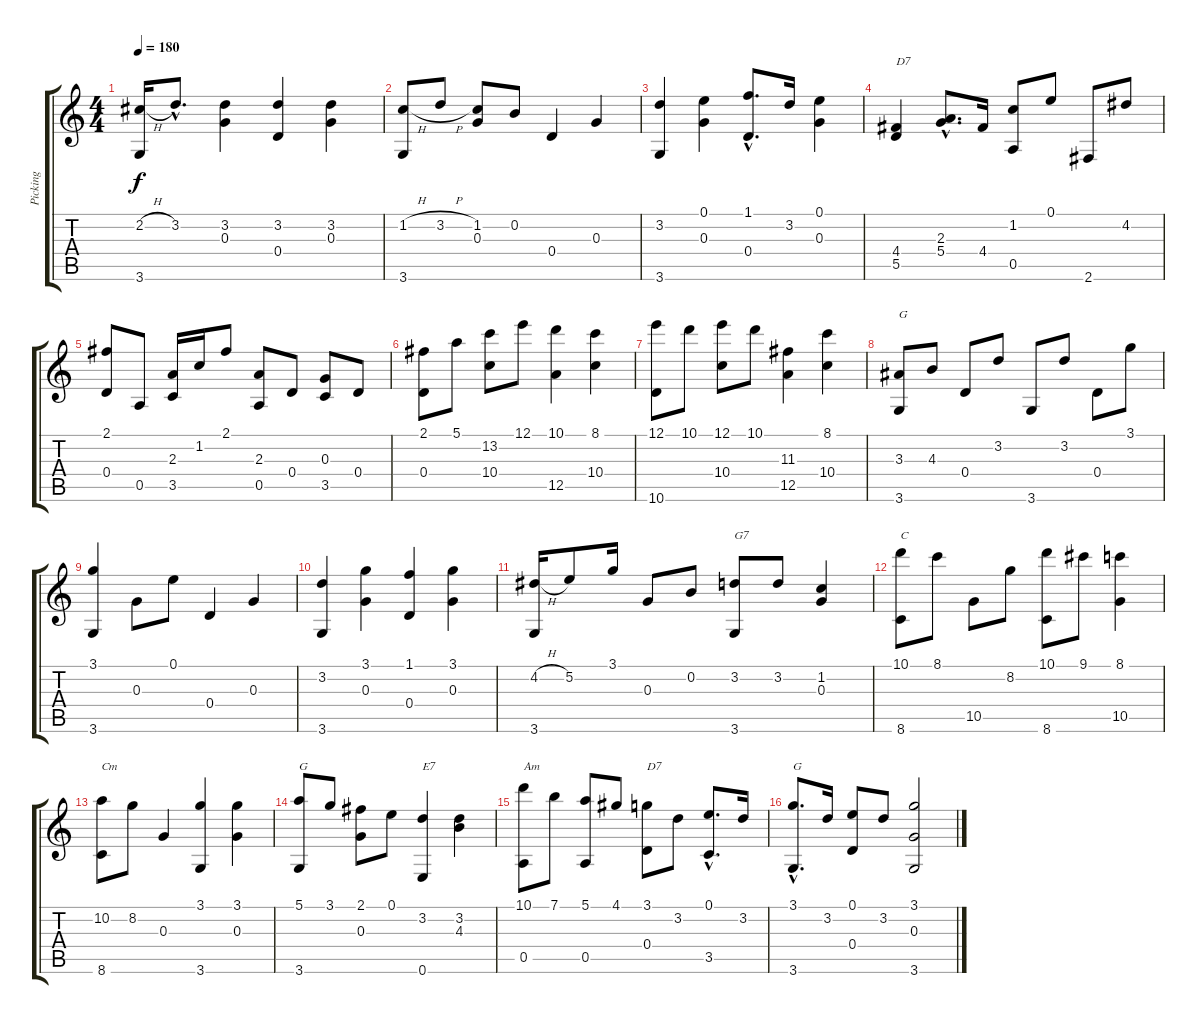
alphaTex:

\track ("Picking" "Picking") {instrument acousticguitarsteel}
\staff {score tabs}
\tuning (E4 B3 G3 D3 A2 E2) {hide}
\ts (4 4)
\tempo 180
\clef g2
\ks c
(2.2{h} 3.6).16{dy f} 3.2{hac}.8{d} (3.2 0.3).4 (3.2 0.4).4 (3.2 0.3).4 |
(1.2{h} 3.6).8 3.2{h}.8 (1.2 0.3).8 0.2.8 0.4.4 0.3.4 |
(3.2 3.6).4 (0.1 0.3).4 (1.1{hac} 0.4{hac}).8{d} 3.2.16 (0.1 0.3).4 |
(4.4 5.5).4{txt "D7"} (2.3{hac} 5.4{hac}).8{d} 4.4.16 (1.2 0.5).8 0.1.8 2.6.8 4.2.8 |
(2.1 0.4).8 0.5.8 (2.3 3.5).16 1.2.16 2.1.8 (2.3 0.5).8 0.4.8 (0.3 3.5).8 0.4.8 |
(2.1 0.4).8 5.1.8 (13.2 10.4).8 12.1.8 (10.1 12.5).4 (8.1 10.4).4 |
(12.1 10.6).8 10.1.8 (12.1 10.4).8 10.1.8 (11.3 12.5).4 (8.1 10.4).4 |
(3.3 3.6).8{txt "G"} 4.3.8 0.4.8 3.2.8 3.6.8 3.2.8 0.4.8 3.1.8 |
(3.1 3.6).4 0.3.8 0.1.8 0.4.4 0.3.4 |
(3.2 3.6).4 (3.1 0.3).4 (1.1 0.4).4 (3.1 0.3).4 |
(4.2{h} 3.6).16 5.2.8 3.1.16 0.3.8 0.2.8 (3.2 3.6).8{txt "G7"} 3.2.8 (1.2 0.3).4 |
(10.1 8.6).8{txt "C"} 8.1.8 10.5.8 8.2.8 (10.1 8.6).8 9.1.8 (8.1 10.5).4 |
(10.2 8.6).8{txt "Cm"} 8.2.8 0.3.4 (3.1 3.6).4 (3.1 0.3).4 |
(5.1 3.6).8{txt "G"} 3.1.8 (2.1 0.3).8 0.1.8 (3.2 0.6).4{txt "E7"} (3.2 4.3).4 |
(10.1 0.5).8{txt "Am"} 7.1.8 (5.1 0.5).8 4.1.8 (3.1 0.4).8{txt "D7"} 3.2.8 (0.1{hac} 3.5{hac}).8{d} 3.2.16 |
(3.1{hac} 3.6{hac}).8{d txt "G"} 3.2.16 (0.1 0.4).8 3.2.8 (3.1 0.3 3.6).2
